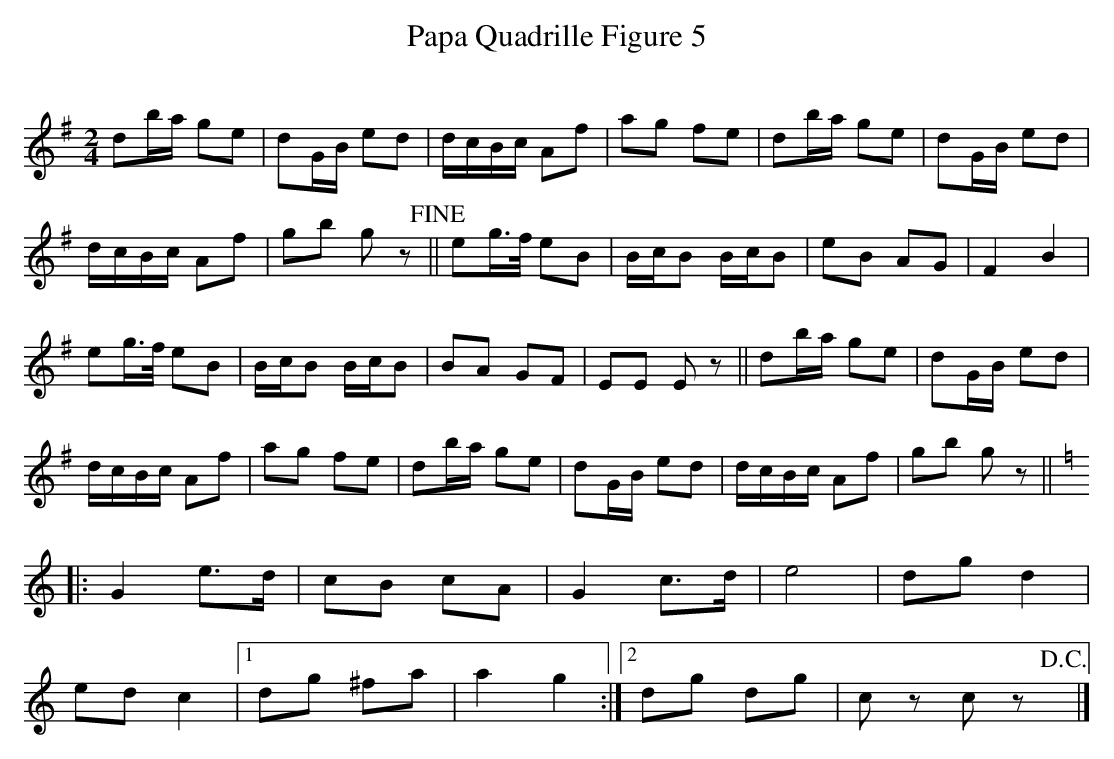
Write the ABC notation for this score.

X:1
T:Papa Quadrille Figure 5
C:
M:2/4
K:G
d2ba g2e2|d2GB e2d2|dcBc A2f2|a2g2 f2e2|d2ba g2e2|d2GB e2d2|
dcBc A2f2|g2b2 g2z2!fine!||e2g>f e2B2|BcB2 BcB2|e2B2 A2G2|F4B4|
e2g>f e2B2|BcB2 BcB2|B2A2 G2F2|E2E2 E2z2||d2ba g2e2|d2GB e2d2|
dcBc A2f2|a2g2 f2e2|d2ba g2e2|d2GB e2d2|dcBc A2f2|g2b2 g2z2||
K:C
|:G4e3d|c2B2 c2A2|G4c3d|e8|d2g2d4|
e2d2c4|1d2g2 ^f2a2|a4g4:|2d2g2 d2g2|c2z2 c2z2!D.C.!y|]
